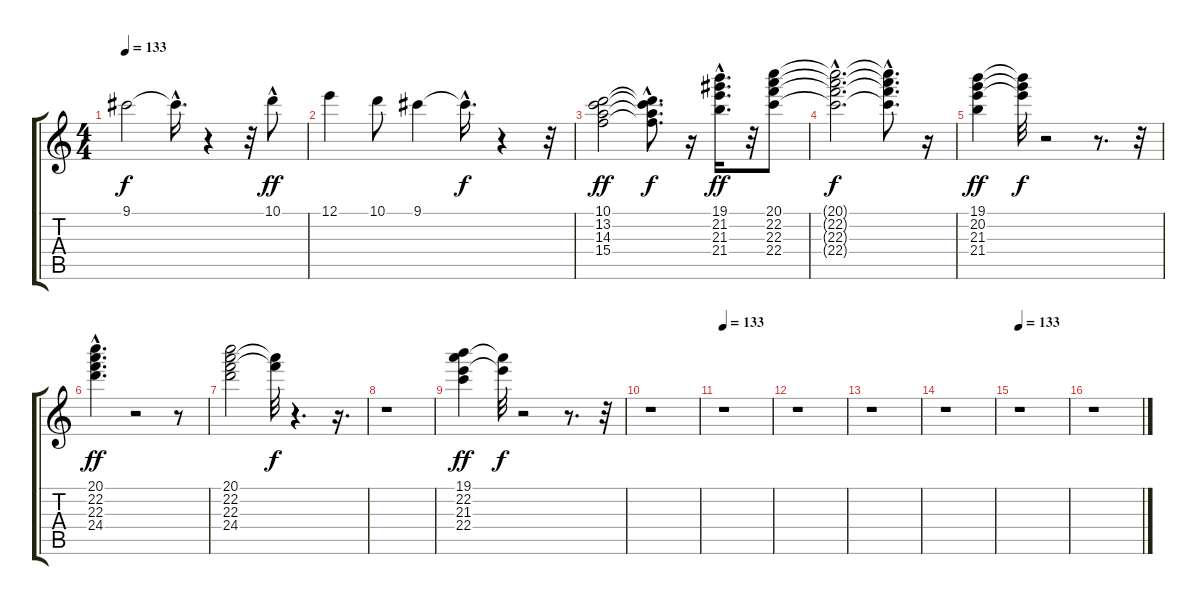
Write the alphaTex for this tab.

\track "" {instrument electricbassfinger}
\staff {score tabs}
\tuning (E4 B3 G3 D3 A2 E2) {hide}
\ts (4 4)
\tempo 133
\clef g2
\ks c
9.1{t}.2{dy f} 9.1{hac t}.16{d} r.4 r.32 10.1{hac}.8{dy ff} |
12.1.4 10.1.8 9.1.4 9.1{hac t}.16{d dy f} r.4 r.32 |
(10.1 13.2 14.3 15.4).2{dy ff} (10.1{t} 13.2{hac t} 14.3{hac t} 15.4{t}).8{d dy f} r.16 (19.1{hac} 21.2{hac} 21.3 21.4).16{d dy ff} r.32 (20.1 22.2 22.3 22.4).8 |
(20.1{hac t} 22.2{hac t} 22.3{hac t} 22.4{hac t}).2{d dy f} (20.1{t} 22.2{t} 22.3{hac t} 22.4{t}).8{d} r.16 |
(19.1 20.2 21.3 21.4).4{dy ff} (19.1{t} 20.2{t} 21.3{t}).32{dy f} r.2 r.8{d} r.32 |
(20.1{hac} 22.2{hac} 22.3{hac} 24.4{hac}).4{d dy ff} r.2 r.8 |
(20.1 22.2 22.3 24.4).2 (22.2{t} 22.3{t}).32{dy f} r.4{d} r.16{d} |
r.1 |
(19.1 22.2 21.3 22.4).4{dy ff} (22.2{t} 21.3{t}).32{dy f} r.2 r.8{d} r.32 |
r.1 |
\tempo 133
r.1 |
r.1 |
r.1 |
r.1 |
\tempo 133
r.1 |
r.1
